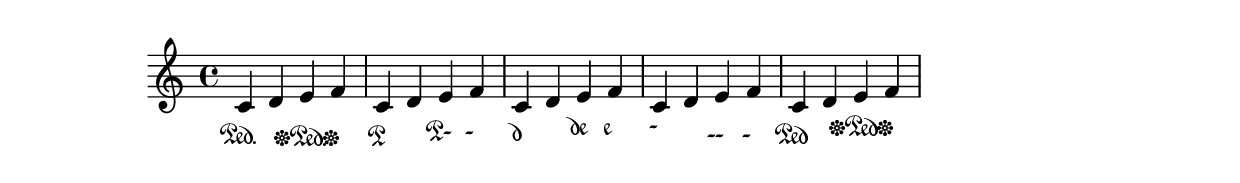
%% DO NOT EDIT this file manually; it is automatically
%% generated from LSR http://lsr.di.unimi.it
%% Make any changes in LSR itself, or in Documentation/snippets/new/ ,
%% and then run scripts/auxiliar/makelsr.py
%%
%% This file is in the public domain.
\version "2.18.0"

\header {
  lsrtags = "keyboards, tweaks-and-overrides"

  texidoc = "
@code{Staff.pedalSustainStrings} can be used to set the text used for
pedal down and up.  Note that the only valid strings are those found in
the list of pedal glyphs - the values used this snippet constitute an
exhaustive list.

"
  doctitle = "Changing the text for sustain markings"
} % begin verbatim

sustainNotes = { c4\sustainOn d e\sustainOff\sustainOn f\sustainOff }

\relative c' {
  \sustainNotes
  \set Staff.pedalSustainStrings = #'("P" "P-" "-")
  \sustainNotes
  \set Staff.pedalSustainStrings = #'("d" "de" "e")
  \sustainNotes
  \set Staff.pedalSustainStrings = #'("M" "M-" "-")
  \sustainNotes
  \set Staff.pedalSustainStrings = #'("Ped" "*Ped" "*")
  \sustainNotes
}
